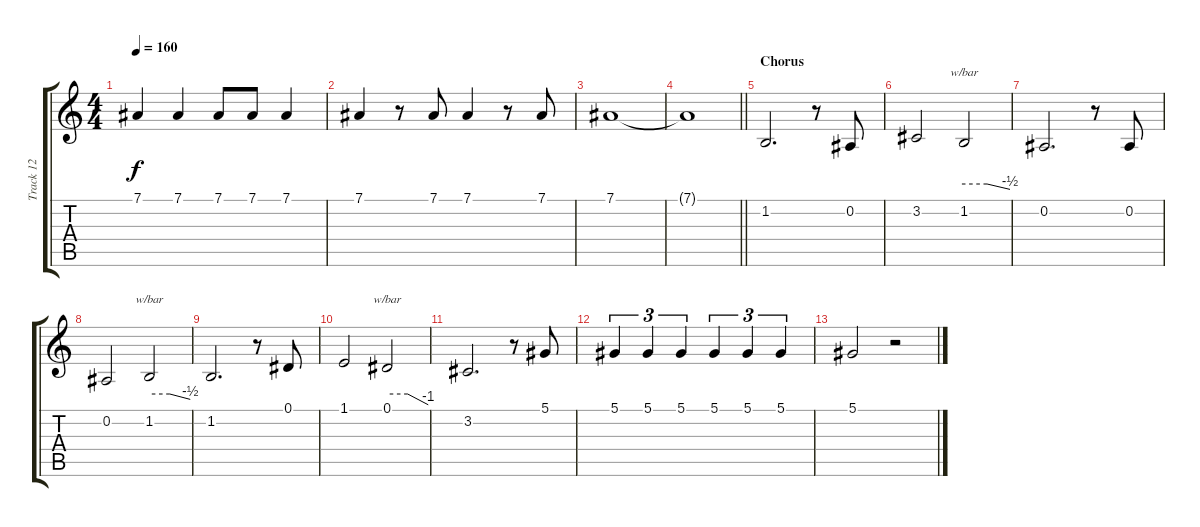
\track ("Track 12" "Track 12") {instrument lead2sawtooth}
\staff {score tabs}
\tuning (Eb4 Bb3 Gb3 Db3 Ab2 Eb2) {hide}
\ts (4 4)
\tempo 160
\clef g2
\ks c
7.1.4{dy f} 7.1.4 7.1.8 7.1.8 7.1.4 |
7.1.4 r.8 7.1.8 7.1.4 r.8 7.1.8 |
7.1.1 |
\barLineRight lightlight
7.1{t}.1 |
\section ("" "Chorus")
1.2.2{d} r.8 0.2.8 |
3.2.2 1.2.2{tbe (custom default 0 0 30 0 60 -2)} |
0.2.2{d} r.8 0.2.8 |
0.2.2 1.2.2{tbe (custom default 0 0 30 0 60 -2)} |
1.2.2{d} r.8 0.1.8 |
1.1.2 0.1.2{tbe (custom default 0 0 30 0 60 -4)} |
3.2.2{d} r.8 5.1.8 |
5.1.4{tu (3 2)} 5.1.4{tu (3 2)} 5.1.4{tu (3 2)} 5.1.4{tu (3 2)} 5.1.4{tu (3 2)} 5.1.4{tu (3 2)} |
5.1.2 r.2
